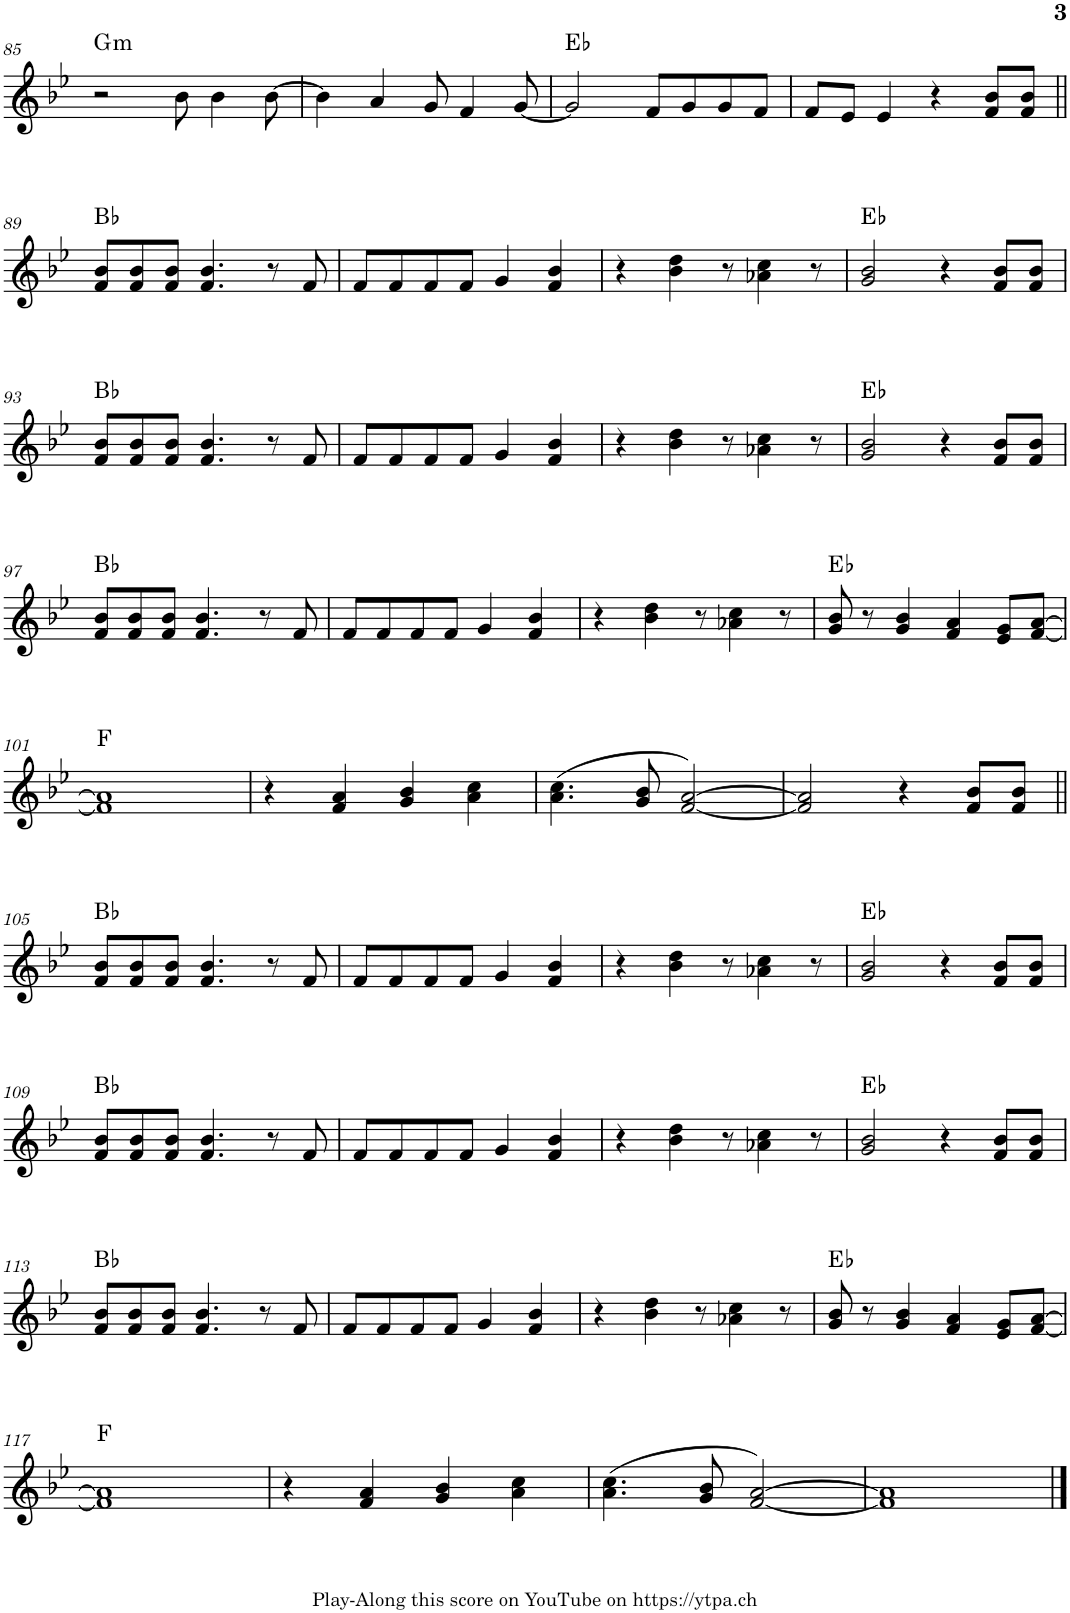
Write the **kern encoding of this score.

**kern	**harte
*part1	*part1
*staff1	*
*I"Piano	*
*I'Pno.	*
!!LO:PB:g=z
*clefG2	*
*k[b-e-]	*
*M4/4	*
=85	=85
!	!LO:H:kt=m
2r	G:min
8b-\	.
4b-\	.
[8b-\	.
=86	=86
4b-\]	.
4a/	.
8g/	.
4f/	.
[8g/	.
=87	=87
2g/]	Eb:maj
8f/L	.
8g/	.
8g/	.
8f/J	.
=88	=88
8f/L	.
8e-/J	.
4e-/	.
4r	.
8f/ 8b-/L	.
8f/ 8b-/J	.
!!LO:LB:g=z
=89||	=89||
8f/ 8b-/L	Bb:maj
8f/ 8b-/	.
8f/ 8b-/J	.
4.f/ 4.b-/	.
8r	.
8f/	.
=90	=90
8f/L	.
8f/	.
8f/	.
8f/J	.
4g/	.
4f/ 4b-/	.
=91	=91
4r	.
4b-\ 4dd\	.
8r	.
4a-X\ 4cc\	.
8r	.
=92	=92
2g/ 2b-/	Eb:maj
4r	.
8f/ 8b-/L	.
8f/ 8b-/J	.
!!LO:LB:g=z
=93	=93
8f/ 8b-/L	Bb:maj
8f/ 8b-/	.
8f/ 8b-/J	.
4.f/ 4.b-/	.
8r	.
8f/	.
=94	=94
8f/L	.
8f/	.
8f/	.
8f/J	.
4g/	.
4f/ 4b-/	.
=95	=95
4r	.
4b-\ 4dd\	.
8r	.
4a-X\ 4cc\	.
8r	.
=96	=96
2g/ 2b-/	Eb:maj
4r	.
8f/ 8b-/L	.
8f/ 8b-/J	.
!!LO:LB:g=z
=97	=97
8f/ 8b-/L	Bb:maj
8f/ 8b-/	.
8f/ 8b-/J	.
4.f/ 4.b-/	.
8r	.
8f/	.
=98	=98
8f/L	.
8f/	.
8f/	.
8f/J	.
4g/	.
4f/ 4b-/	.
=99	=99
4r	.
4b-\ 4dd\	.
8r	.
4a-X\ 4cc\	.
8r	.
=100	=100
8g/ 8b-/	Eb:maj
8r	.
4g/ 4b-/	.
4f/ 4a/	.
8e-/ 8g/L	.
[8f/ [8a/J	.
!!LO:LB:g=z
=101	=101
1f] 1a]	F:maj
=102	=102
4r	.
4f/ 4a/	.
4g/ 4b-/	.
4a\ 4cc\	.
=103	=103
(4.a\ 4.cc\	.
8g/ 8b-/	.
[2f/ [2a/)	.
=104	=104
2f/] 2a/]	.
4r	.
8f/ 8b-/L	.
8f/ 8b-/J	.
!!LO:LB:g=z
=105||	=105||
8f/ 8b-/L	Bb:maj
8f/ 8b-/	.
8f/ 8b-/J	.
4.f/ 4.b-/	.
8r	.
8f/	.
=106	=106
8f/L	.
8f/	.
8f/	.
8f/J	.
4g/	.
4f/ 4b-/	.
=107	=107
4r	.
4b-\ 4dd\	.
8r	.
4a-X\ 4cc\	.
8r	.
=108	=108
2g/ 2b-/	Eb:maj
4r	.
8f/ 8b-/L	.
8f/ 8b-/J	.
!!LO:LB:g=z
=109	=109
8f/ 8b-/L	Bb:maj
8f/ 8b-/	.
8f/ 8b-/J	.
4.f/ 4.b-/	.
8r	.
8f/	.
=110	=110
8f/L	.
8f/	.
8f/	.
8f/J	.
4g/	.
4f/ 4b-/	.
=111	=111
4r	.
4b-\ 4dd\	.
8r	.
4a-X\ 4cc\	.
8r	.
=112	=112
2g/ 2b-/	Eb:maj
4r	.
8f/ 8b-/L	.
8f/ 8b-/J	.
!!LO:LB:g=z
=113	=113
8f/ 8b-/L	Bb:maj
8f/ 8b-/	.
8f/ 8b-/J	.
4.f/ 4.b-/	.
8r	.
8f/	.
=114	=114
8f/L	.
8f/	.
8f/	.
8f/J	.
4g/	.
4f/ 4b-/	.
=115	=115
4r	.
4b-\ 4dd\	.
8r	.
4a-X\ 4cc\	.
8r	.
=116	=116
8g/ 8b-/	Eb:maj
8r	.
4g/ 4b-/	.
4f/ 4a/	.
8e-/ 8g/L	.
[8f/ [8a/J	.
!!LO:LB:g=z
=117	=117
1f] 1a]	F:maj
=118	=118
4r	.
4f/ 4a/	.
4g/ 4b-/	.
4a\ 4cc\	.
=119	=119
(4.a\ 4.cc\	.
8g/ 8b-/	.
[2f/ [2a/)	.
=120	=120
1f] 1a]	.
==	==
*-	*-
